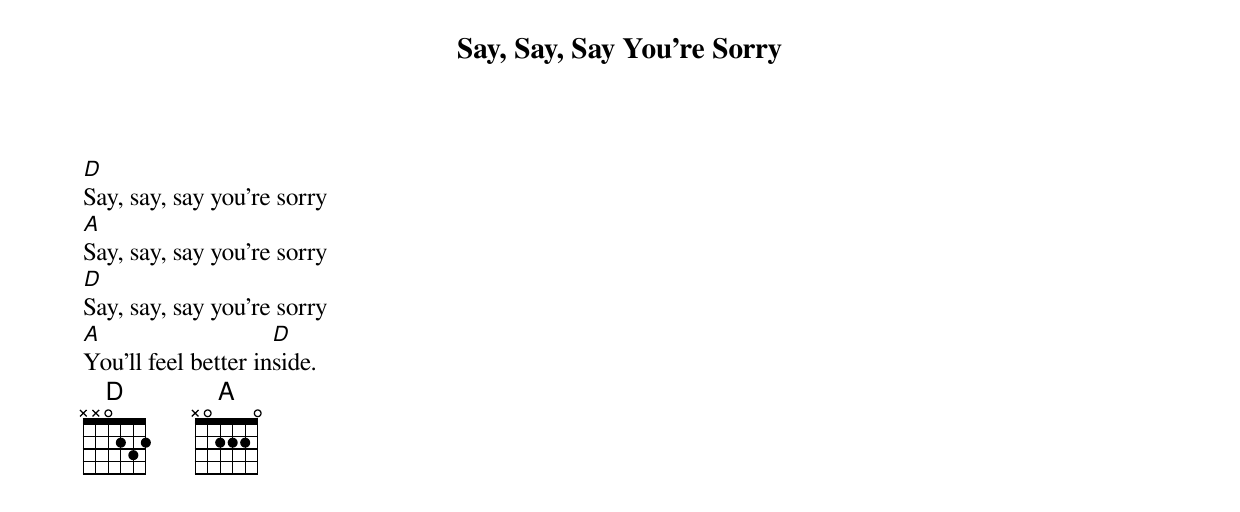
{title: Say, Say, Say You're Sorry}


[D]Say, say, say you're sorry
[A]Say, say, say you're sorry
[D]Say, say, say you're sorry
[A]You'll feel better in[D]side.
